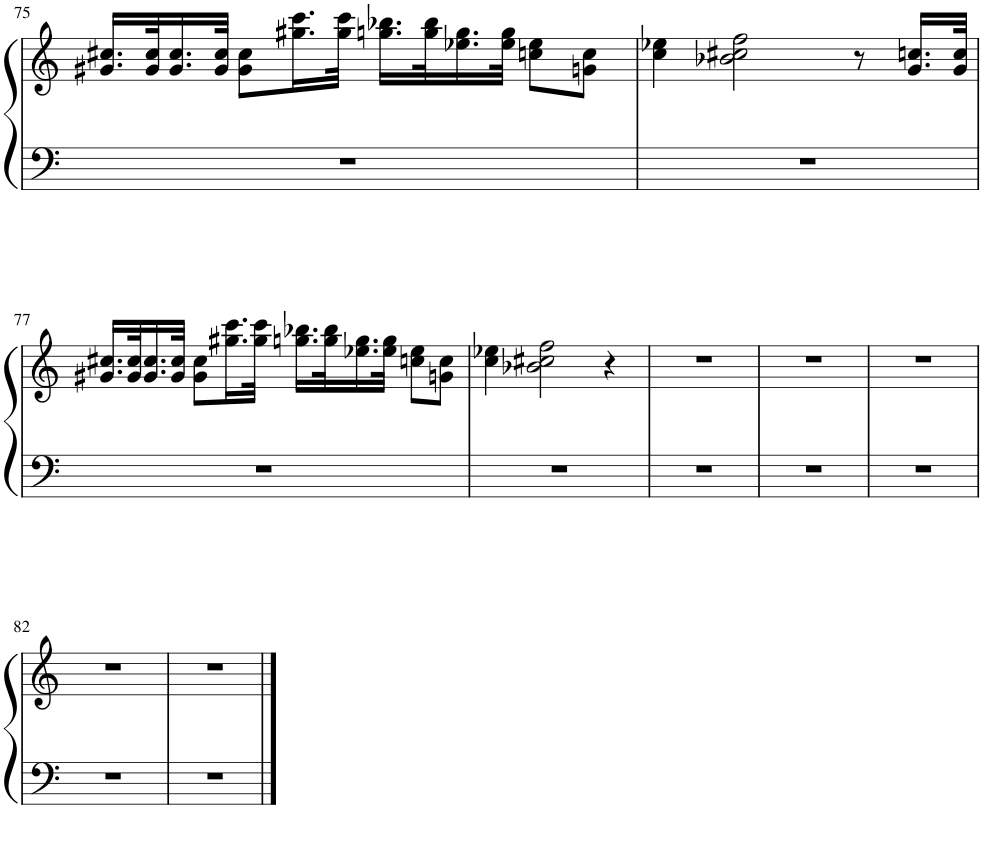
**kern	**kern
*part1	*part1
*staff2	*staff1
*I"Piano	*
*I'Pno.	*
!!LO:PB:g=z
*clefF4	*clefG2
*k[]	*k[]
*M4/4	*M4/4
=75	=75
1r	16.g#X/ 16.cc#X/LL
.	32g#/ 32cc#/K
.	16.g#/ 16.cc#/
.	32g#/ 32cc#/JJk
.	8g#\ 8cc#\L
.	16.gg#X\ 16.ccc\L
.	32gg#\ 32ccc\JJk
.	16.ggn\ 16.bb-X\LL
.	32gg\ 32bb-\K
.	16.ee-X\ 16.gg\
.	32ee-\ 32gg\JJk
.	8ccn\ 8ee-\L
.	8gn\ 8cc\J
=76	=76
1r	4cc\ 4ee-X\
.	2b-X\ 2cc#X\ 2ff\
.	8r
.	16.g/ 16.ccn/LL
.	32g/ 32cc/JJk
!!LO:LB:g=z
=77	=77
1r	16.g#X/ 16.cc#X/LL
.	32g#/ 32cc#/K
.	16.g#/ 16.cc#/
.	32g#/ 32cc#/JJk
.	8g#\ 8cc#\L
.	16.gg#X\ 16.ccc\L
.	32gg#\ 32ccc\JJk
.	16.ggn\ 16.bb-X\LL
.	32gg\ 32bb-\K
.	16.ee-X\ 16.gg\
.	32ee-\ 32gg\JJk
.	8ccn\ 8ee-\L
.	8gn\ 8cc\J
=78	=78
1r	4cc\ 4ee-X\
.	2b-X\ 2cc#X\ 2ff\
.	4r
=79	=79
1r	1r
=80	=80
1r	1r
=81	=81
1r	1r
!!LO:LB:g=z
=82	=82
1r	1r
=83	=83
1r	1r
==	==
*-	*-
